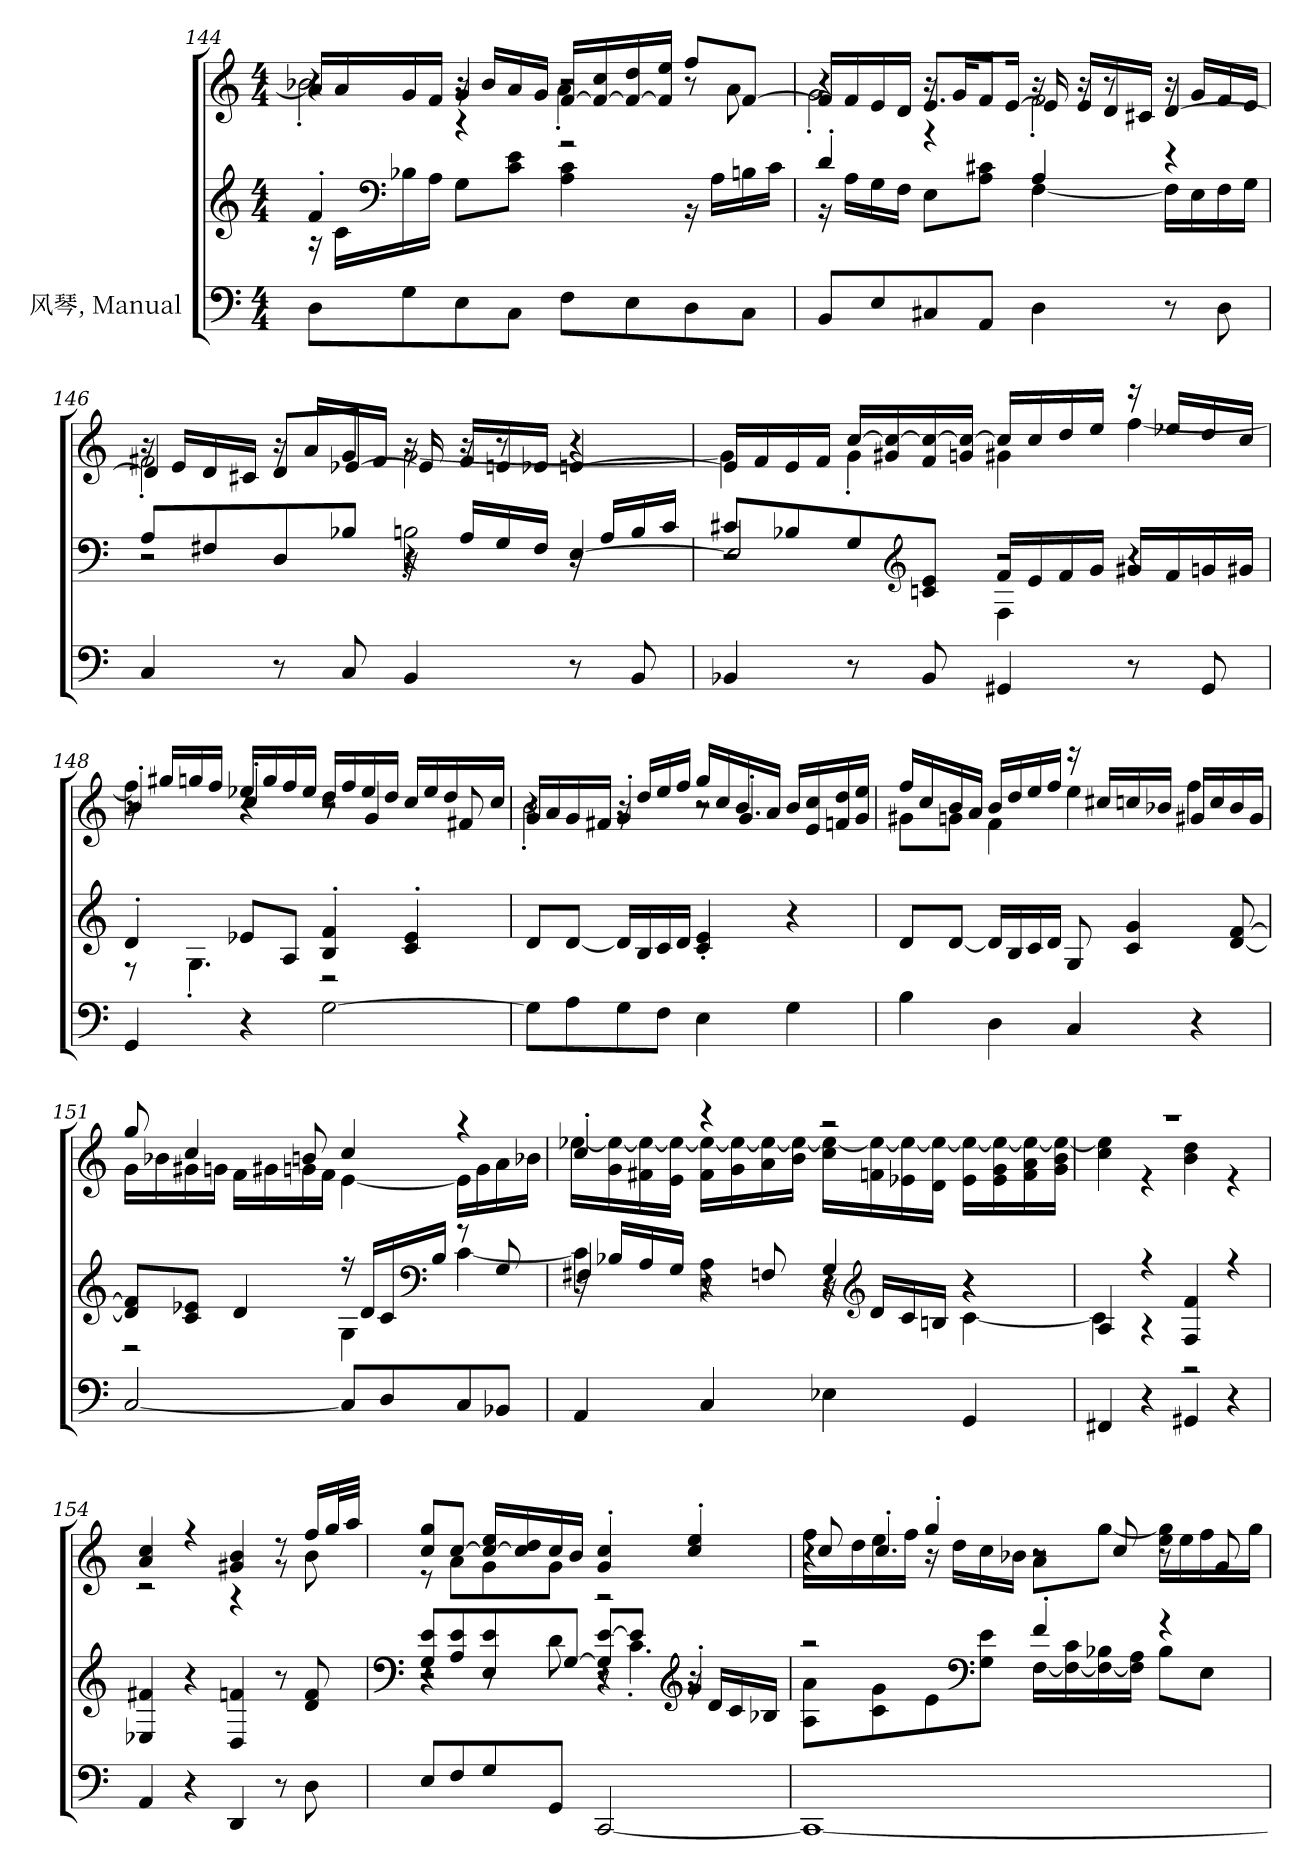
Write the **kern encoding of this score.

**kern	**kern	**kern
*part1	*part1	*part1
*staff3	*staff2	*staff1
*I"风琴, Manual	*	*
*clefF4	*clefG2	*clefG2
*k[]	*k[]	*k[]
*M4/4	*M4/4	*M4/4
=144	=144	=144
*	*^	*^
*	*	*	*	*^
8D\L	4f'/	16r	16a/LL]	2b-X'\	4r
.	.	16c\LL	16a/	.	.
*	*clefF4	*	*	*	*
8G\	.	16B-X\	16g/	.	.
.	.	16A\JJ	16f/JJ	.	.
8E\	4r	8G\L	16r	.	4g/
.	.	.	16b-/LL	.	.
8C\J	.	8c\ 8e\J	16a/	.	.
.	.	.	16g/JJ	.	.
8F\L	2r	4A\ 4c\	[16f/LL	4a'\	2r
.	.	.	16f/_ 16cc/	.	.
8E\	.	.	16f/_ 16dd/	.	.
.	.	.	16f/] 16ee/JJ	.	.
8D\	.	16r	8ff/L	8r	.
.	.	16A\LL	.	.	.
8C\J	.	16Bn\	[8f/J	8a\	.
.	.	16c\JJ	.	.	.
!!LO:LB:g=z	!!	!!
=145	=145	=145	=145	=145	=145
8BB/L	4d'/	16r	16f/LL]	2g'\	4r
.	.	16A\LL	16f/	.	.
8E/	.	16G\	16e/	.	.
.	.	16F\JJ	16d/JJ	.	.
8C#X/	4r	8E\L	16r	.	8.e/L
.	.	.	16g/KL	.	.
8AA/J	.	8A\ 8c#X\J	8f'/J	.	.
.	.	.	.	.	[16e/Jk
4D\	4A/	[4F\	16r	2f'\	16e/]
.	.	.	16e/LL	.	16r
.	.	.	16d/	.	8r
.	.	.	16c#X/JJ	.	.
8r	4r	16F\LL]	16r	.	[4d/
.	.	16E\	16g/LL	.	.
8D\	.	16F\	16f/	.	.
.	.	16G\JJ	16e/JJ	.	.
=146	=146	=146	=146	=146	=146
*	*	*^	*	*	*
4C/	8A/L	2r	2r	16r	2f#X'\	4d/]
.	.	.	.	16e/LL	.	.
.	8F#X/	.	.	16d/	.	.
.	.	.	.	16c#X/JJ	.	.
8r	8D/	.	.	16r	.	8d/L
.	.	.	.	16a/LL	.	.
8C/	8B-X/J	.	.	16g/	.	[8e-X/J
.	.	.	.	16f#/JJ	.	.
4BB/	16r	2Bn'\	4r	16r	[2g\	16e-/]
.	16A/LL	.	.	16f#/LL	.	16r
.	16G/	.	.	16en/	.	8r
.	16F#/JJ	.	.	16e-X/JJ	.	.
8r	16r	.	[4E/	[4en/	.	4r
.	16A/LL	.	.	.	.	.
8BB/	16B/	.	.	.	.	.
.	16c/JJ	.	.	.	.	.
*	*	*	*	*	*v	*v
!!LO:PB:g=z
=147	=147	=147	=147	=147	=147
4BB-X/	8c#X/L	2r	2E/]	16e/LL]	4g\]
.	.	.	.	16f/	.
.	8B-X/	.	.	16e/	.
.	.	.	.	16f/JJ	.
8r	8G/	.	.	[16cc/LL	4g'\
.	.	.	.	16g#X/ 16cc/_	.
*	*clefG2	*	*	*	*
8BB-/	8cn/ 8e/J	.	.	16f/ 16cc/_	.
.	.	.	.	16gn/ 16cc/_JJ	.
4GG#X/	16f/LL	4F\	2r	16cc/LL]	4g#X\
.	16e/	.	.	16cc/	.
.	16f/	.	.	16dd/	.
.	16g/JJ	.	.	16ee/JJ	.
8r	16g#X/LL	4r	.	16r	[4ff\
.	16f/	.	.	16ee-X/LL	.
8GG#/	16gn/	.	.	16dd/	.
.	16g#X/JJ	.	.	16cc/JJ	.
*	*	*v	*v	*	*
=148	=148	=148	=148	=148
*	*	*	*	*^
4GG/	4d'/	8r	16r	4ff\]	4b'/
.	.	.	16gg#X/LL	.	.
.	.	4.G'\	16ggn/	.	.
.	.	.	16ff/JJ	.	.
4r	8e-X/L	.	16ee-X/LL	4r	4cc'/
.	.	.	16gg/	.	.
.	8A/J	.	16ff/	.	.
.	.	.	16ee-/JJ	.	.
[2G\	4B/' 4f/'	2r	16dd/LL	2r	8r
.	.	.	16ff/	.	.
.	.	.	16ee-/	.	4g/
.	.	.	16dd/JJ	.	.
.	4c/' 4e-/'	.	16cc/LL	.	.
.	.	.	16ee-/	.	.
.	.	.	16dd/	.	8f#X/
.	.	.	16cc/JJ	.	.
*	*v	*v	*	*	*
!!LO:LB:g=z	!!	!!
=149	=149	=149	=149	=149
8G\L]	8d/L	16g/LL	2b'\	4r
.	.	16a/	.	.
8A\	[8d/J	16g/	.	.
.	.	16f#X/JJ	.	.
8G\	16d/LL]	16r	.	4g'/
.	16B/	16dd/LL	.	.
8F\J	16c/	16ee/	.	.
.	16d/JJ	16ff/JJ	.	.
4E\	4c/' 4e/'	16gg/LL	2r	8r
.	.	16cc/	.	.
.	.	16b/	.	4.g'/
.	.	16a/JJ	.	.
4G\	4r	16b/LL	.	.
.	.	16e/ 16cc/	.	.
.	.	16fn/ 16dd/	.	.
.	.	16g/ 16ee/JJ	.	.
*	*	*	*v	*v
=150	=150	=150	=150
4B\	8d/L	16ff/LL	8g#X\L
.	.	16cc/	.
.	[8d/J	16b/	8gn\J
.	.	16a/JJ	.
4D\	16d/LL]	16b/LL	4f\
.	16B/	16dd/	.
.	16c/	16ee/	.
.	16d/JJ	16ff/JJ	.
4C/	8G/	16r	4ee\
.	.	16cc#X/LL	.
.	4c/ 4g/	16ccn/	.
.	.	16b-X/JJ	.
4r	.	16g#X/LL	4ff\
.	.	16cc/	.
.	[8d/ [8f/	16b-/	.
.	.	16g#/JJ	.
!!LO:LB:g=z	!!
=151	=151	=151	=151
*	*^	*	*
[2C/	8d/] 8f/]L	2r	8gg/	16g\LL
.	.	.	.	16b-X\
.	8c/ 8e-X/J	.	4cc/	16g#X\
.	.	.	.	16gn\JJ
.	4d/	.	.	16f\LL
.	.	.	.	16g#X\
.	.	.	8bn/	16gn\
.	.	.	.	16f\JJ
8C/L]	16r	4G\	4cc/	[4e\
.	16d/LL	.	.	.
8D/	16c/	.	.	.
*	*clefF4	*	*	*
.	16B/JJ	.	.	.
8C/	8r	[4c\	4r	16e\LL]
.	.	.	.	16g\
8BB-X/J	8G/	.	.	16a\
.	.	.	.	16b-X\JJ
!!LO:LB:g=z	!!
=152	=152	=152	=152	=152
*	*	*^	*	*
4AA/	16r	4c\]	4F#X/	4cc'/	[16ee-X\LL
.	16B-X/LL	.	.	.	16g\ 16ee-\_
.	16A/	.	.	.	16f#X\ 16ee-\_
.	16G/JJ	.	.	.	16e\ 16ee-\_JJ
4C/	8r	4A\	4r	4r	16f#\ 16ee-\_LL
.	.	.	.	.	16g\ 16ee-\_
.	8Fn/	.	.	.	16a\ 16ee-\_
.	.	.	.	.	16b\ 16ee-\_JJ
4E-X\	16r	4r	4G/	2r	16cc\ 16ee-\_LL
*	*clefG2	*	*	*	*
.	16d/LL	.	.	.	16fn\ 16ee-\_
.	16c/	.	.	.	16e-X\ 16ee-\_
.	16Bn/JJ	.	.	.	16d\ 16ee-\_JJ
4GG/	4r	[4c\	4r	.	16e-\ 16ee-\_LL
.	.	.	.	.	16e-\ 16g\ 16ee-\_
.	.	.	.	.	16f\ 16a\ 16ee-\_
.	.	.	.	.	16g\ 16b\ 16ee-\_JJ
*	*v	*v	*v	*	*
=153	=153	=153	=153
*	*	*MM62	*
*	*^	*	*
4FF#X/	4A/	4c\]	1r	4cc\ 4ee-\]
4r	4r	4r	.	4r
4GG#X/	4F/ 4f/	2r	.	4b\ 4dd\
4r	4r	.	.	4r
*	*v	*v	*	*
=154	=154	=154	=154
4AA/	4E-X/ 4f#X/	4a/ 4cc/	2r
4r	4r	4r	.
4DD/	4D/ 4fn/	4g#X/ 4b/	4r
*	*	*MM57	*
8r	8r	8r	8r
8D\	8d/ 8f/	16ff/LL	8b\
.	.	32gg/L	.
.	.	32aa/JJJ	.
!!LO:PB:g=z	!!
=155	=155	=155	=155
*	*clefF4	*	*
*	*^	*	*
*	*	*^	*	*
8E/L	2r	4r	8G/ 8e/L	8cc/ 8gg/L	8r
8F/	.	.	8A/ 8e/	[8cc/J	8a\L
8G/	.	8r	8E/ 8e/	16cc/_ 16ee/LL	8g\
.	.	.	.	16cc/] 16dd/	.
8GG/J	.	8d\	[8G/J	16cc/	8g\J
.	.	.	.	16b/JJ	.
[2CC/	4r	8r	8G/] [8e/L	4g/' 4cc/'	2r
.	.	4.c'\	8e/J]	.	.
*	*clefG2	*	*	*	*
.	4g'/	.	16r	4cc/' 4ee/'	.
.	.	.	16d/LL	.	.
.	.	.	16c/	.	.
.	.	.	16B-X/JJ	.	.
*	*	*v	*v	*	*
=156	=156	=156	=156	=156
*	*	*	*	*^
1CC_	2r	8A\ 8a\L	4r	16ff\LL	8cc/
.	.	.	.	16dd\	.
.	.	8c\ 8g\	.	16ee\	4.cc'/
.	.	.	.	16ff\JJ	.
.	.	8e\	4gg'/	16r	.
.	.	.	.	16dd\LL	.
*	*clefF4	*	*	*	*
.	.	8G\ 8e\J	.	16cc\	.
.	.	.	.	16b-X\JJ	.
.	4f'/	[16F\LL	2r	8a\L	8r
.	.	16F\_ 16c\	.	.	.
.	.	16F\_ 16B-X\	.	[8gg\J	8cc/
.	.	16F\] 16A\JJ	.	.	.
.	4r	8B-\L	.	16ee\ 16gg\]LL	8r
.	.	.	.	16ee\	.
.	.	8E\J	.	16ff\	8g/
.	.	.	.	16gg\JJ	.
*	*v	*v	*	*	*
*	*	*v	*v	*v
=	=	=
*-	*-	*-
